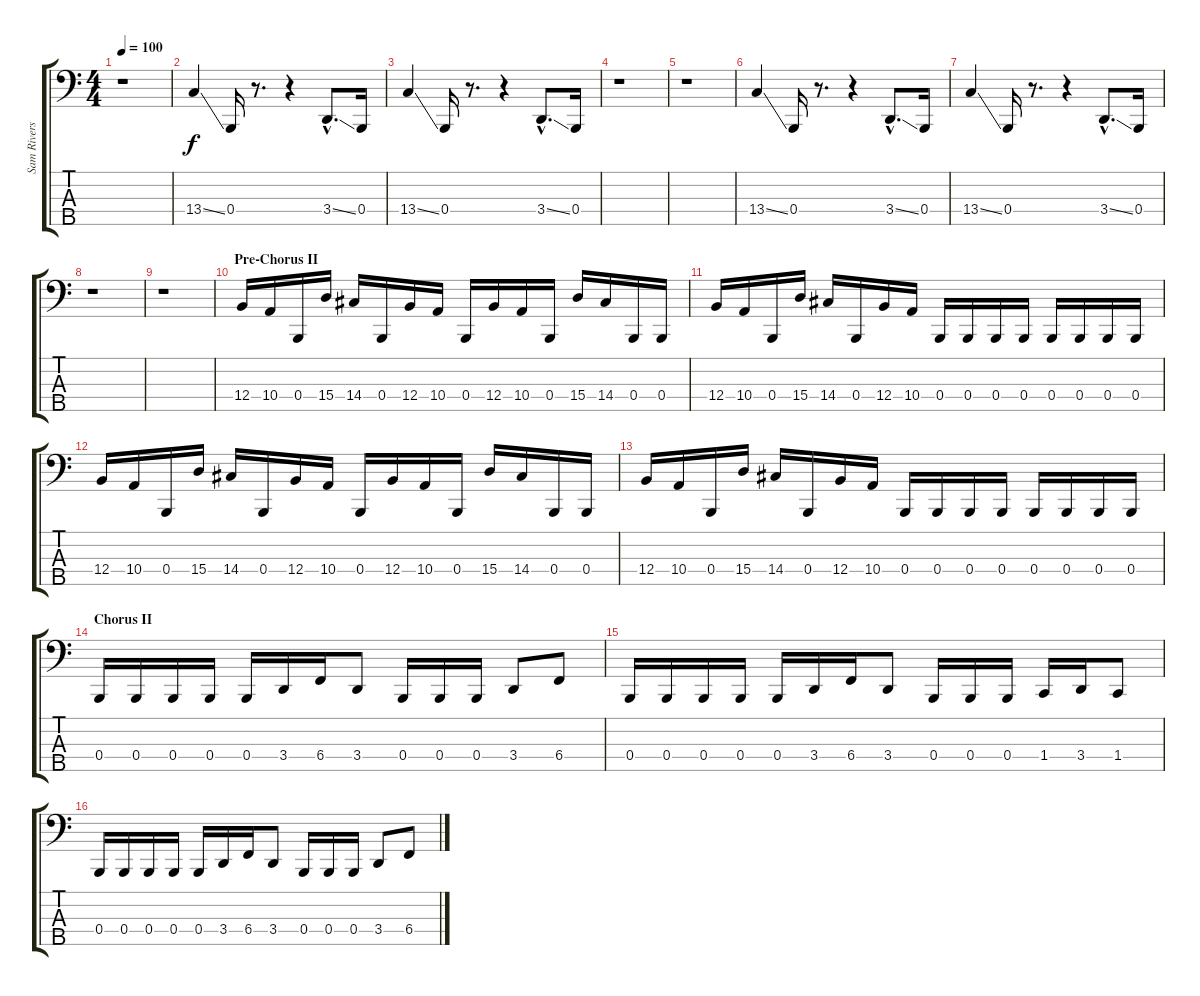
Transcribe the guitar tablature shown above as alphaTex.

\track ("Sam Rivers - Bass" "Sam Rivers") {instrument electricbassfinger}
\staff {score tabs}
\tuning (E2 B1 Gb1 B0 Ab0) {hide}
\ts (4 4)
\tempo 100
\clef f4
\ks c
r.1{dy f} |
13.4{ss}.4 0.4.16 r.8{d} r.4 3.4{ss hac}.8{d} 0.4.16 |
13.4{ss}.4 0.4.16 r.8{d} r.4 3.4{ss hac}.8{d} 0.4.16 |
r.1 |
r.1 |
13.4{ss}.4 0.4.16 r.8{d} r.4 3.4{ss hac}.8{d} 0.4.16 |
13.4{ss}.4 0.4.16 r.8{d} r.4 3.4{ss hac}.8{d} 0.4.16 |
r.1 |
r.1 |
\section ("" "Pre-Chorus II")
12.4.16 10.4.16 0.4.16 15.4.16 14.4.16 0.4.16 12.4.16 10.4.16 0.4.16 12.4.16 10.4.16 0.4.16 15.4.16 14.4.16 0.4.16 0.4.16 |
12.4.16 10.4.16 0.4.16 15.4.16 14.4.16 0.4.16 12.4.16 10.4.16 0.4.16 0.4.16 0.4.16 0.4.16 0.4.16 0.4.16 0.4.16 0.4.16 |
12.4.16 10.4.16 0.4.16 15.4.16 14.4.16 0.4.16 12.4.16 10.4.16 0.4.16 12.4.16 10.4.16 0.4.16 15.4.16 14.4.16 0.4.16 0.4.16 |
12.4.16 10.4.16 0.4.16 15.4.16 14.4.16 0.4.16 12.4.16 10.4.16 0.4.16 0.4.16 0.4.16 0.4.16 0.4.16 0.4.16 0.4.16 0.4.16 |
\section ("" "Chorus II")
0.4.16 0.4.16 0.4.16 0.4.16 0.4.16 3.4.16 6.4.16 3.4.8 0.4.16 0.4.16 0.4.16 3.4.8 6.4.8 |
0.4.16 0.4.16 0.4.16 0.4.16 0.4.16 3.4.16 6.4.16 3.4.8 0.4.16 0.4.16 0.4.16 1.4.16 3.4.16 1.4.8 |
0.4.16 0.4.16 0.4.16 0.4.16 0.4.16 3.4.16 6.4.16 3.4.8 0.4.16 0.4.16 0.4.16 3.4.8 6.4.8
